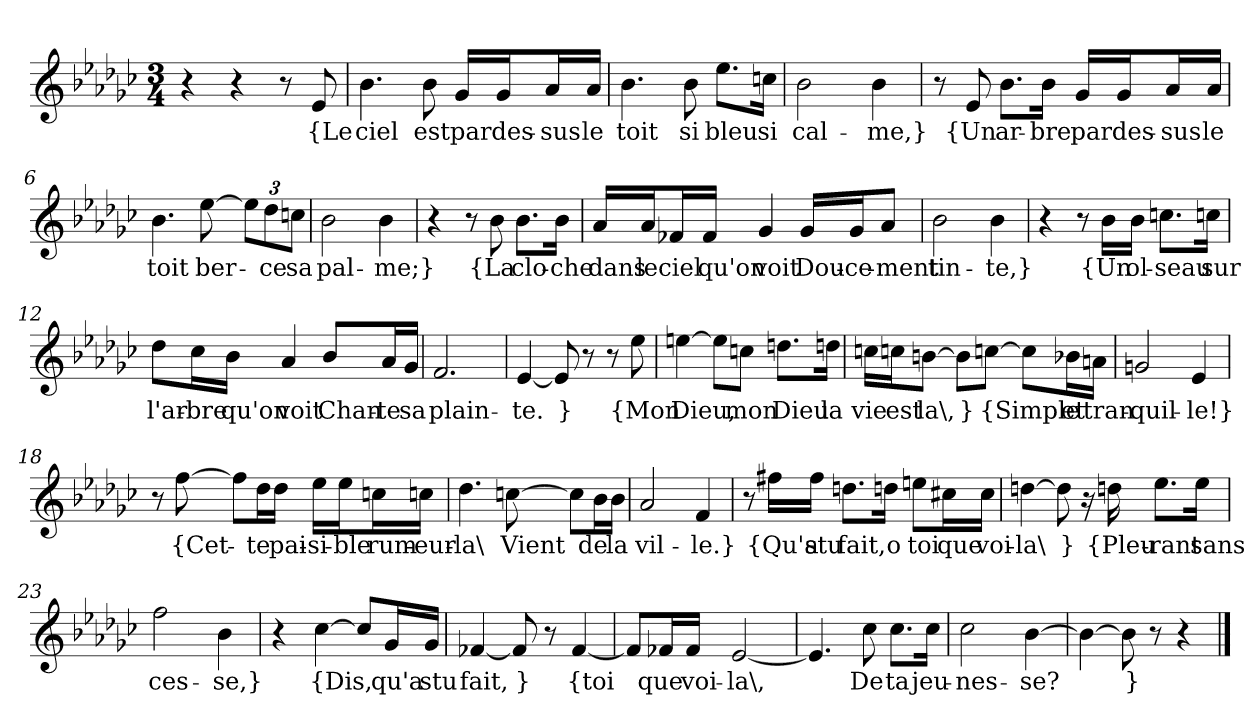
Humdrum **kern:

**kern	**text
*part1	*part1
*staff1	*staff1
*clefG2	*
*k[b-e-a-d-g-c-]	*
*M3/4	*
=1	=1
4r	.
4r	.
8r	.
8e-	{Le
=2	=2
4.b-	ciel
8b-	est
16g-/LL	par
16g-/J	des-
16a-/L	-sus
16a-/JJ	le
=3	=3
4.b-	toit
8b-	si
8.ee-\L	bleu
16ccn\Jk	si
=4	=4
2b-	cal-
4b-	-me,}
=5	=5
8r	.
8e-	{Un
8.b-\L	ar-
16b-\Jk	-bre
16g-/LL	par
16g-/J	des-
16a-/L	-sus
16a-/JJ	le
=6	=6
4.b-	toit
[8ee-	ber-
12ee-\L]	.
12dd-\	-ce
12ccn\J	sa
=7	=7
2b-	pal-
4b-	-me;}
=8	=8
4r	.
8r	.
8b-	{La
8.b-\L	clo-
16b-\Jk	-che
=9	=9
16a-/LL	dans
16a-/J	le
16f-X/L	ciel
16f-/JJ	qu'on
4g-	voit
16g-/LL	Dou-
16g-/J	-ce-
8a-/J	-ment
=10	=10
2b-	tin-
4b-	-te,}
=11	=11
4r	.
8r	.
16b-\LL	{Un
16b-\JJ	ol-
8.ccn\L	-seau
16ccn\Jk	sur
=12	=12
8dd-\L	l'ar-
16cc-\L	-bre
16b-\JJ	qu'on
4a-	voit
8b-/L	Chan-
16a-/L	-te
16g-/JJ	sa
=13	=13
2.f	plain-
=14	=14
[4e-	-te.
8e-]	}
8r	.
8r	.
8ee-	{Mon
=15	=15
[4een	Dieu,
8een\L]	.
8ccn\J	mon
8.ddn\L	Dieu
16ddn\Jk	la
=16	=16
16ccn\LL	vie
16ccn\J	est
[8bn\J	la\,
8bn\L]	}
[8ccn\J	{Simple
8ccn\L]	.
16b-X\L	et
16an\JJ	tran-
=17	=17
2gn	-quil-
4e-	le!}
=18	=18
8r	.
[8ff	{Cet-
8ff\L]	.
16dd-\L	-te
16dd-\JJ	pai-
16ee-\LL	-si-
16ee-\J	-ble
16ccn\L	rum-
16ccn\JJ	-eur-
=19	=19
4.dd-	-la\
[8ccn	Vient
8ccn\L]	.
16b-\L	de
16b-\JJ	la
=20	=20
2a-	vil-
4f	-le.}
=21	=21
8r	.
16ff#X\LL	{Qu'a
16ff#\JJ	stu
8.ddn\L	fait,
16ddn\Jk	o
8een\L	toi
16cc#X\L	que
16cc#\JJ	voi-
=22	=22
[4ddn	-la\
8ddn]	}
16r	.
16ddn	{Pleu-
8.ee-\L	-rant
16ee-\Jk	sans
=23	=23
2ff	ces-
4b-	-se,}
=24	=24
4r	.
[4cc-	{Dis,
8cc-/L]	.
16g-/L	qu'a
16g-/JJ	stu
=25	=25
[4f-X	fait,
8f-]	}
8r	.
[4f-	{toi
=26	=26
8f-/L]	.
16f-X/L	que
16f-/JJ	voi-
[2e-	-la\,
=27	=27
4.e-]	.
8cc-	De
8.cc-\L	ta
16cc-\Jk	jeu-
=28	=28
2cc-	-nes-
[4b-	-se?
=29	=29
4b-_	.
8b-]	}
8r	.
4r	.
==	==
*-	*-
